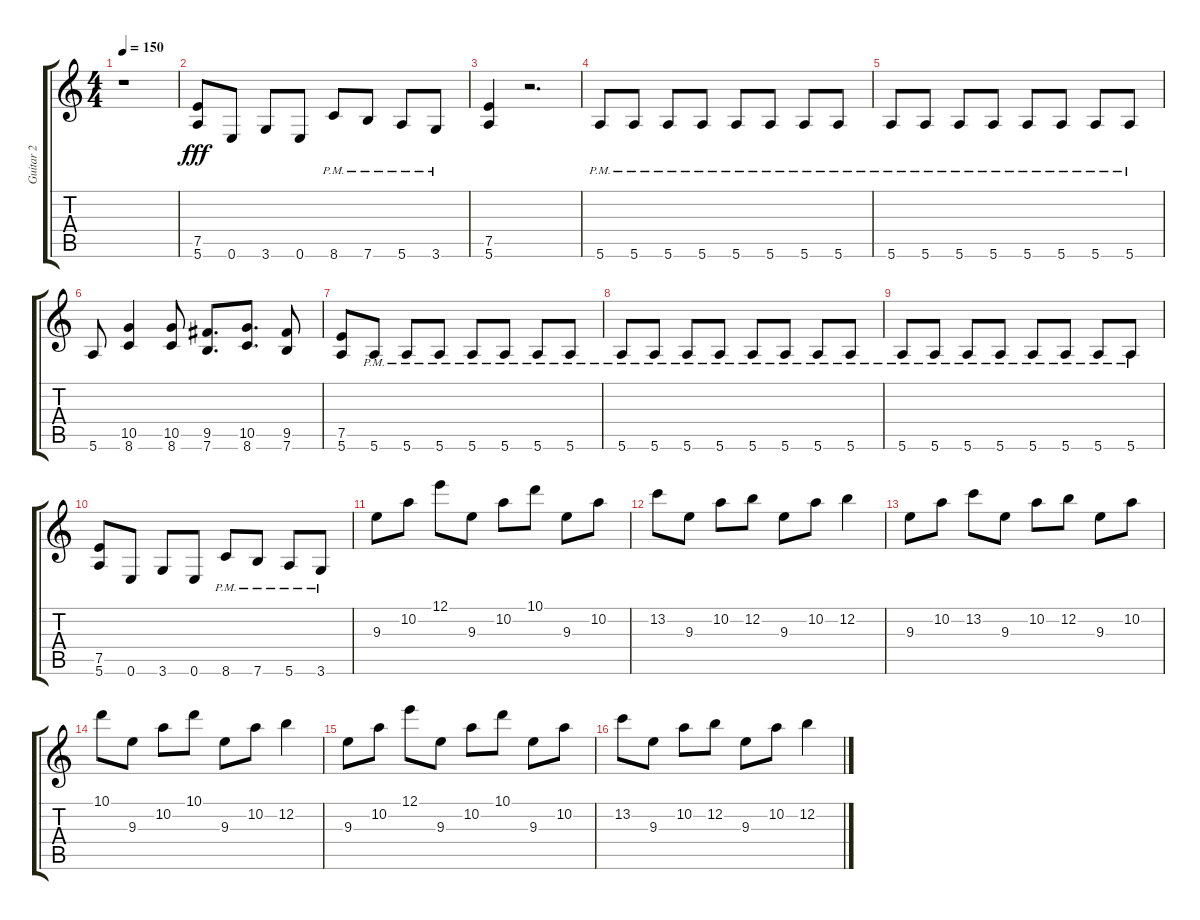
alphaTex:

\track ("Guitar 2" "Guitar 2") {instrument distortionguitar}
\staff {score tabs}
\tuning (E4 B3 G3 D3 A2 E2) {hide}
\ts (4 4)
\tempo 150
\clef g2
\ks c
r.1{dy fff} |
(7.5 5.6).8 0.6.8 3.6.8 0.6.8 8.6{pm}.8 7.6{pm}.8 5.6{pm}.8 3.6{pm}.8 |
(7.5 5.6).4 r.2{d} |
5.6{pm}.8 5.6{pm}.8 5.6{pm}.8 5.6{pm}.8 5.6{pm}.8 5.6{pm}.8 5.6{pm}.8 5.6{pm}.8 |
5.6{pm}.8 5.6{pm}.8 5.6{pm}.8 5.6{pm}.8 5.6{pm}.8 5.6{pm}.8 5.6{pm}.8 5.6{pm}.8 |
5.6.8 (10.5 8.6).4 (10.5 8.6).8 (9.5 7.6).8{d} (10.5 8.6).8{d} (9.5 7.6).8 |
(7.5 5.6).8 5.6{pm}.8 5.6{pm}.8 5.6{pm}.8 5.6{pm}.8 5.6{pm}.8 5.6{pm}.8 5.6{pm}.8 |
5.6{pm}.8 5.6{pm}.8 5.6{pm}.8 5.6{pm}.8 5.6{pm}.8 5.6{pm}.8 5.6{pm}.8 5.6{pm}.8 |
5.6{pm}.8 5.6{pm}.8 5.6{pm}.8 5.6{pm}.8 5.6{pm}.8 5.6{pm}.8 5.6{pm}.8 5.6{pm}.8 |
(7.5 5.6).8 0.6.8 3.6.8 0.6.8 8.6{pm}.8 7.6{pm}.8 5.6{pm}.8 3.6{pm}.8 |
9.3.8 10.2.8 12.1.8 9.3.8 10.2.8 10.1.8 9.3.8 10.2.8 |
13.2.8 9.3.8 10.2.8 12.2.8 9.3.8 10.2.8 12.2.4 |
9.3.8 10.2.8 13.2.8 9.3.8 10.2.8 12.2.8 9.3.8 10.2.8 |
10.1.8 9.3.8 10.2.8 10.1.8 9.3.8 10.2.8 12.2.4 |
9.3.8 10.2.8 12.1.8 9.3.8 10.2.8 10.1.8 9.3.8 10.2.8 |
13.2.8 9.3.8 10.2.8 12.2.8 9.3.8 10.2.8 12.2.4
